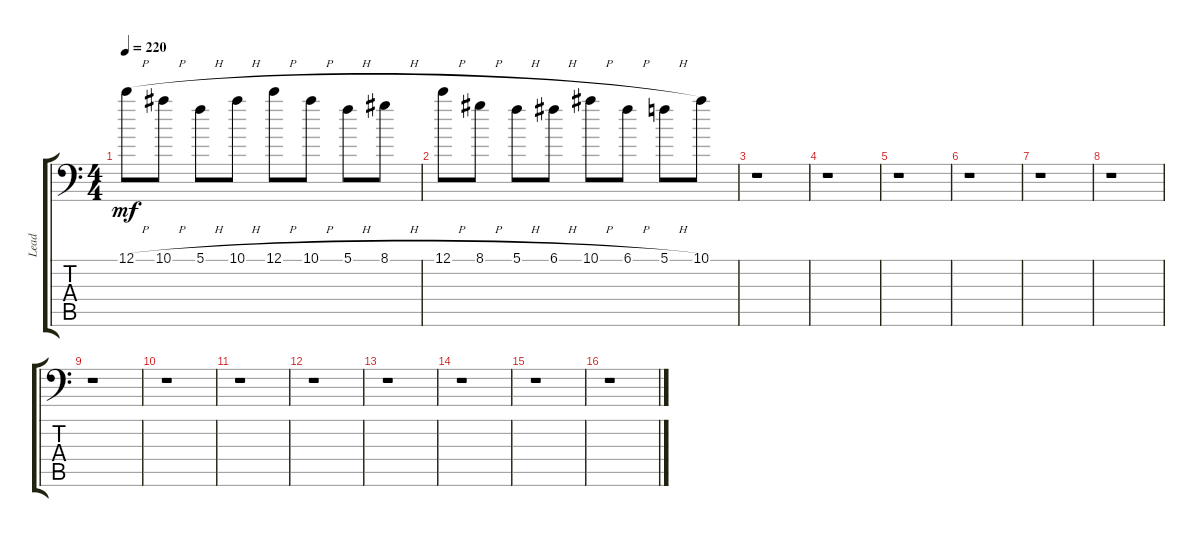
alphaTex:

\track ("Lead" "Lead") {instrument distortionguitar}
\staff {score tabs}
\tuning (C4 G3 Eb3 Bb2 F2 Bb1) {hide}
\ts (4 4)
\tempo 220
\clef f4
\ks c
12.1{h}.8{dy mf} 10.1{h}.8 5.1{h}.8 10.1{h}.8 12.1{h}.8 10.1{h}.8 5.1{h}.8 8.1{h}.8 |
12.1{h}.8 8.1{h}.8 5.1{h}.8 6.1{h}.8 10.1{h}.8 6.1{h}.8 5.1{h}.8 10.1.8 |
r.1 |
r.1 |
r.1 |
r.1 |
r.1 |
r.1 |
r.1 |
r.1 |
r.1 |
r.1 |
r.1 |
r.1 |
r.1 |
r.1
